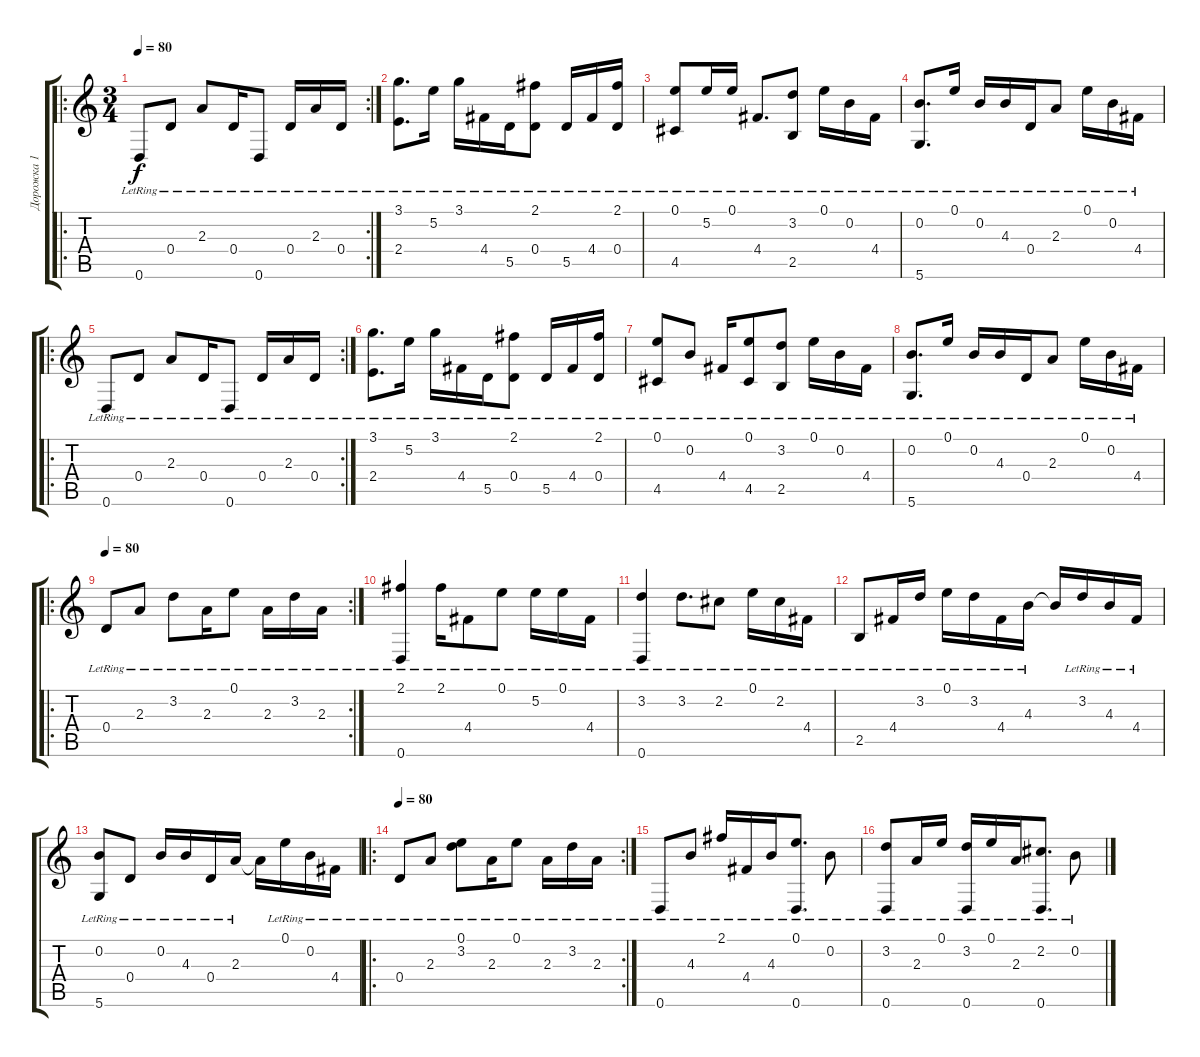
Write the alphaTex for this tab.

\track ("Дорожка 1" "Дорожка 1") {instrument acousticguitarsteel}
\staff {score tabs}
\tuning (E4 B3 G3 D3 A2 D2) {hide}
\ro
\rc 2
\ts (3 4)
\tempo 80
\clef g2
\ks c
0.6{lr}.8{dy f} 0.4{lr}.8 2.3{lr}.8 0.4{lr}.16 0.6{lr}.8 0.4{lr}.16 2.3{lr}.16 0.4{lr}.16 |
(3.1{lr} 2.4{lr}).8{d} 5.2{lr}.16 3.1{lr}.16 4.4{lr}.16 5.5{lr}.16 (2.1{lr} 0.4{lr}).8 5.5{lr}.16 4.4{lr}.16 (2.1{lr} 0.4{lr}).16 |
(0.1{lr} 4.5{lr}).8 5.2{lr}.16 0.1{lr}.16 4.4{lr}.8{d} (3.2{lr} 2.5{lr}).8 0.1{lr}.16 0.2{lr}.16 4.4{lr}.16 |
(0.2{lr} 5.6{lr}).8{d} 0.1{lr}.16 0.2{lr}.16 4.3{lr}.16 0.4{lr}.16 2.3{lr}.8 0.1{lr}.16 0.2{lr}.16 4.4{lr}.16 |
\ro
\rc 2
0.6{lr}.8 0.4{lr}.8 2.3{lr}.8 0.4{lr}.16 0.6{lr}.8 0.4{lr}.16 2.3{lr}.16 0.4{lr}.16 |
(3.1{lr} 2.4{lr}).8{d} 5.2{lr}.16 3.1{lr}.16 4.4{lr}.16 5.5{lr}.16 (2.1{lr} 0.4{lr}).8 5.5{lr}.16 4.4{lr}.16 (2.1{lr} 0.4{lr}).16 |
(0.1{lr} 4.5{lr}).8 0.2{lr}.8 4.4{lr}.16 (0.1{lr} 4.5{lr}).8 (3.2{lr} 2.5{lr}).8 0.1{lr}.16 0.2{lr}.16 4.4{lr}.16 |
(0.2{lr} 5.6{lr}).8{d} 0.1{lr}.16 0.2{lr}.16 4.3{lr}.16 0.4{lr}.16 2.3{lr}.8 0.1{lr}.16 0.2{lr}.16 4.4{lr}.16 |
\ro
\rc 2
\tempo 80
0.4{lr}.8 2.3{lr}.8 3.2{lr}.8 2.3{lr}.16 0.1{lr}.8 2.3{lr}.16 3.2{lr}.16 2.3{lr}.16 |
(2.1{lr} 0.6{lr}).4 2.1{lr}.16 4.4{lr}.8 0.1{lr}.8 5.2{lr}.16 0.1{lr}.16 4.4{lr}.16 |
(3.2{lr} 0.6).4 3.2{lr}.8{d} 2.2{lr}.8 0.1{lr}.16 2.2{lr}.16 4.4{lr}.16 |
2.5{lr}.8 4.4{lr}.16 3.2{lr}.16 0.1{lr}.16 3.2{lr}.16 4.4{lr}.16 4.3{lr}.16 4.3{t}.16 3.2{lr}.16 4.3{lr}.16 4.4{lr}.16 |
(0.2{lr} 5.6{lr}).8 0.4{lr}.8 0.2{lr}.16 4.3{lr}.16 0.4{lr}.16 2.3{lr}.16 2.3{t}.16 0.1{lr}.16 0.2{lr}.16 4.4{lr}.16 |
\ro
\rc 2
\tempo 80
0.4{lr}.8 2.3{lr}.8 (0.1 3.2{lr}).8 2.3{lr}.16 0.1{lr}.8 2.3{lr}.16 3.2{lr}.16 2.3{lr}.16 |
0.6{lr}.8 4.3{lr}.8 2.1{lr}.16 4.4{lr}.16 4.3{lr}.16 (0.1{lr} 0.6{lr}).8{d} 0.2{lr}.8 |
(3.2 0.6{lr}).8 2.3{lr}.16 0.1{lr}.16 (3.2{lr} 0.6{lr}).16 0.1{lr}.16 2.3{lr}.16 (2.2{lr} 0.6{lr}).8{d} 0.2{lr}.8
